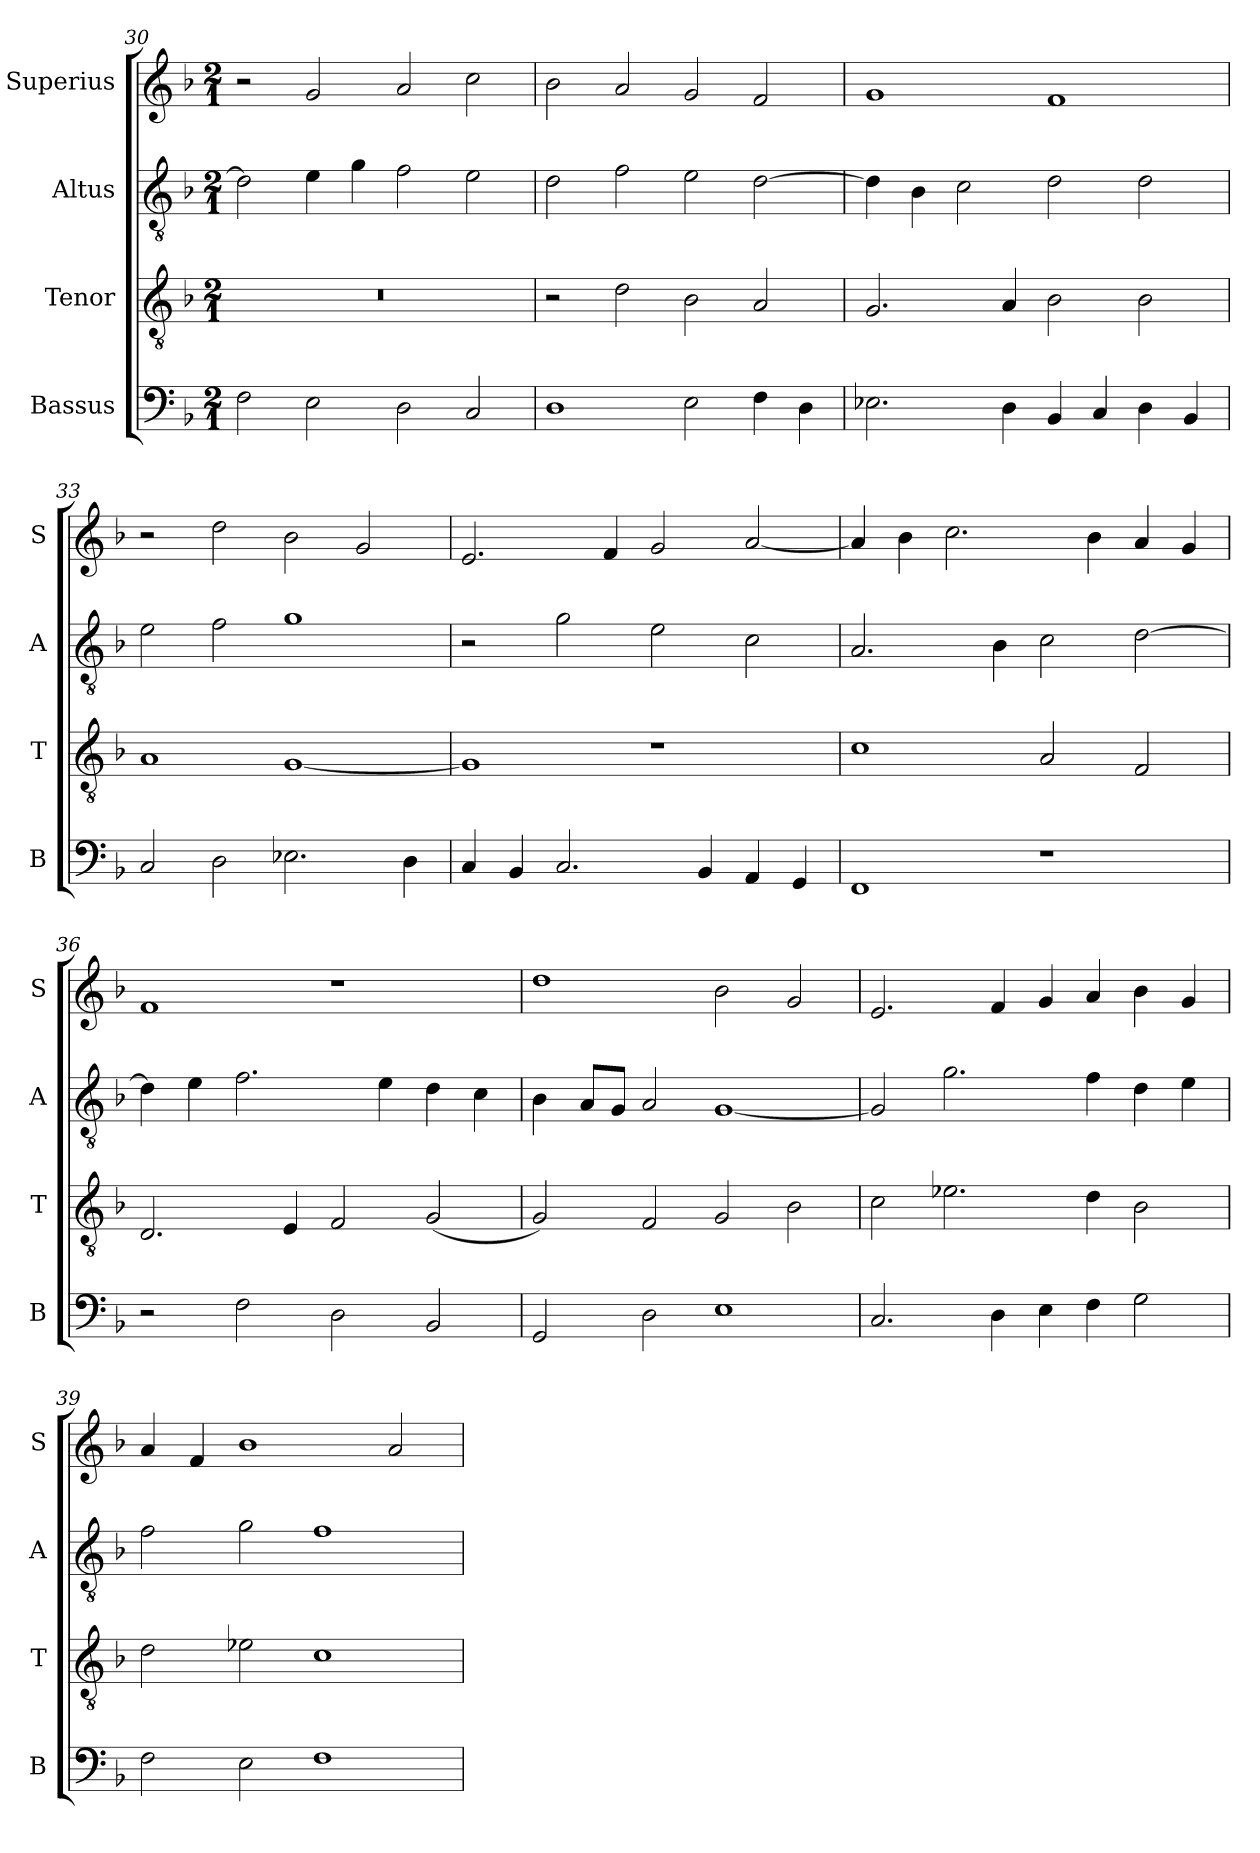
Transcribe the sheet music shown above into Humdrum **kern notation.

**kern	**kern	**kern	**kern
*part4	*part3	*part2	*part1
*staff4	*staff3	*staff2	*staff1
*I"Bassus	*I"Tenor	*I"Altus	*I"Superius
*I'B	*I'T	*I'A	*I'S
*clefF4	*clefGv2	*clefGv2	*clefG2
*k[b-]	*k[b-]	*k[b-]	*k[b-]
*F:	*F:	*F:	*F:
*M2/1	*M2/1	*M2/1	*M2/1
=30	=30	=30	=30
2F	0r	2d]	2r
2E	.	4e	2g
.	.	4g	.
2D	.	2f	2a
2C	.	2e	2cc
=31	=31	=31	=31
1D	2r	2d	2b-
.	2d	2f	2a
2E	2B-	2e	2g
4F	2A	[2d	2f
4D	.	.	.
=32	=32	=32	=32
2.E-X	2.G	4d]	1g
.	.	4B-	.
.	.	2c	.
4D	4A	.	.
4BB-	2B-	2d	1f
4C	.	.	.
4D	2B-	2d	.
4BB-	.	.	.
=33	=33	=33	=33
2C	1A	2e	2r
2D	.	2f	2dd
2.E-X	[1G	1g	2b-
.	.	.	2g
4D	.	.	.
=34	=34	=34	=34
4C	1G]	2r	2.e
4BB-	.	.	.
2.C	.	2g	.
.	.	.	4f
.	1r	2e	2g
4BB-	.	.	.
4AA	.	2c	[2a
4GG	.	.	.
=35	=35	=35	=35
1FF	1c	2.A	4a]
.	.	.	4b-
.	.	.	2.cc
.	.	4B-	.
1r	2A	2c	.
.	.	.	4b-
.	2F	[2d	4a
.	.	.	4g
=36	=36	=36	=36
2r	2.D	4d]	1f
.	.	4e	.
2F	.	2.f	.
.	4E	.	.
2D	2F	.	1r
.	.	4e	.
2BB-	(2G	4d	.
.	.	4c	.
=37	=37	=37	=37
2GG	2G)	4B-	1dd
.	.	8AL	.
.	.	8GJ	.
2D	2F	2A	.
1E	2G	[1G	2b-
.	2B-	.	2g
=38	=38	=38	=38
2.C	2c	2G]	2.e
.	2.e-X	2.g	.
4D	.	.	4f
4E	.	.	4g
4F	4d	4f	4a
2G	2B-	4d	4b-
.	.	4e	4g
=39	=39	=39	=39
2F	2d	2f	4a
.	.	.	4f
2E	2e-X	2g	1b-
1F	1c	1f	.
.	.	.	2a
=	=	=	=
*-	*-	*-	*-
